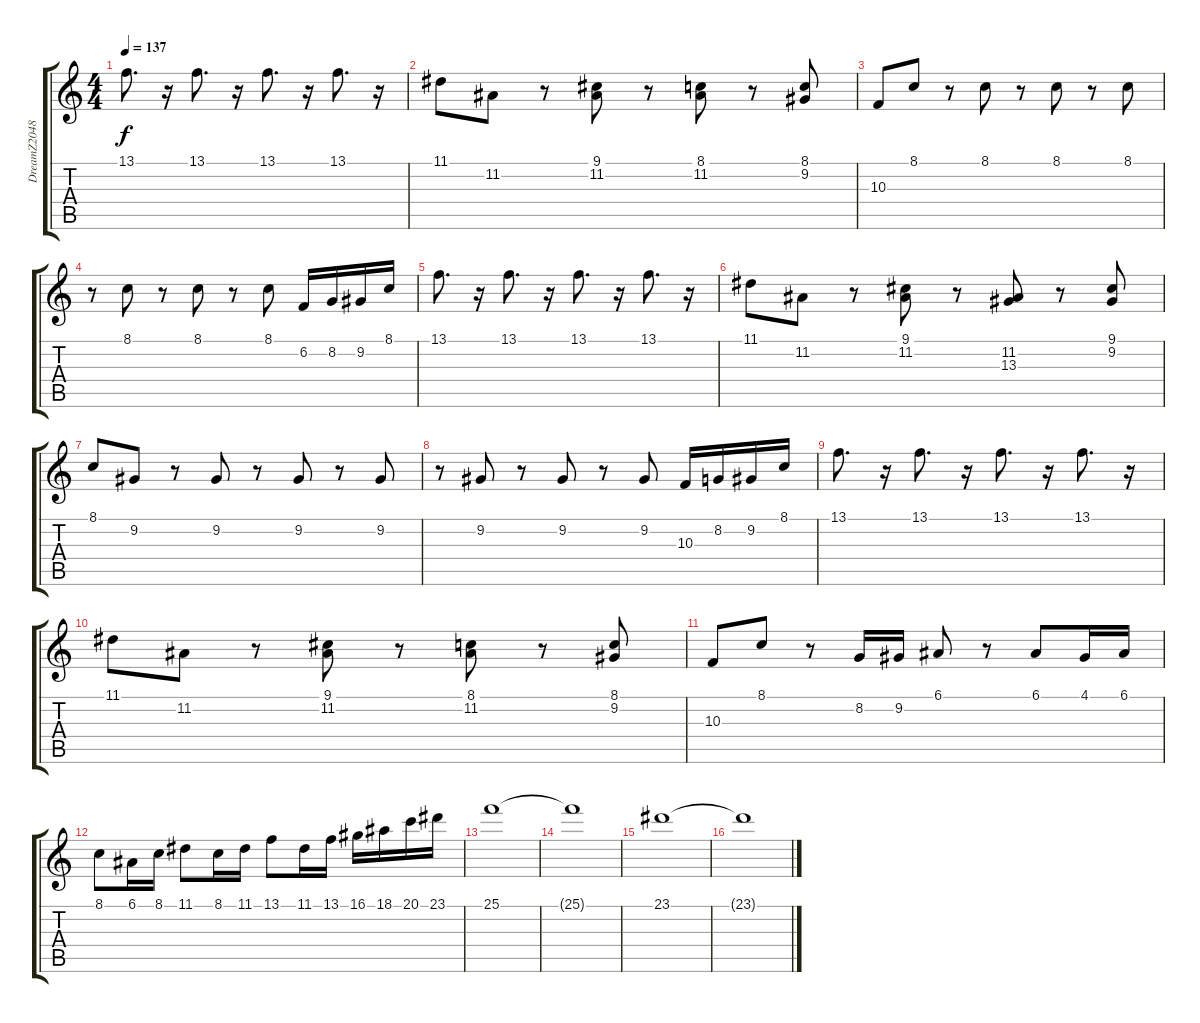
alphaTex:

\track ("DreamZ2048@aol.com" "DreamZ2048") {instrument lead2sawtooth}
\staff {score tabs}
\tuning (E4 B3 G3 D3 A2 E2) {hide}
\ts (4 4)
\tempo 137
\clef g2
\ks c
13.1.8{d dy f volume 10} r.16 13.1.8{d volume 8} r.16 13.1.8{d volume 7} r.16 13.1.8{d volume 6} r.16 |
11.1.8{volume 10} 11.2.8 r.8 (9.1 11.2).8 r.8 (8.1 11.2).8 r.8 (8.1 9.2).8 |
10.3.8{volume 10} 8.1.8{volume 10} r.8 8.1.8{volume 9} r.8 8.1.8{volume 8} r.8 8.1.8{volume 7} |
r.8 8.1.8{volume 6} r.8 8.1.8{volume 6} r.8 8.1.8{volume 5} 6.2.16{volume 5} 8.2.16{volume 4} 9.2.16{volume 4} 8.1.16 |
13.1.8{d volume 10} r.16 13.1.8{d volume 8} r.16 13.1.8{d volume 7} r.16 13.1.8{d volume 6} r.16 |
11.1.8{volume 10} 11.2.8 r.8 (9.1 11.2).8 r.8 (11.2 13.3).8 r.8 (9.1 9.2).8 |
8.1.8{volume 10} 9.2.8{volume 10} r.8 9.2.8{volume 9} r.8 9.2.8{volume 8} r.8 9.2.8{volume 7} |
r.8 9.2.8{volume 6} r.8 9.2.8{volume 6} r.8 9.2.8{volume 5} 10.3.16{volume 5} 8.2.16{volume 4} 9.2.16{volume 10} 8.1.16 |
13.1.8{d volume 10} r.16 13.1.8{d volume 8} r.16 13.1.8{d volume 7} r.16 13.1.8{d volume 6} r.16 |
11.1.8{volume 10} 11.2.8 r.8 (9.1 11.2).8 r.8 (8.1 11.2).8 r.8 (8.1 9.2).8 |
10.3.8{volume 10} 8.1.8{volume 10} r.8 8.2.16{volume 10} 9.2.16{volume 10} 6.1.8{volume 10} r.8 6.1.8{volume 11} 4.1.16{volume 11} 6.1.16{volume 11} |
8.1.8{volume 11} 6.1.16{volume 11} 8.1.16 11.1.8{volume 11} 8.1.16{volume 12} 11.1.16{volume 12} 13.1.8{volume 12} 11.1.16{volume 12} 13.1.16 16.1.16{volume 12} 18.1.16{volume 12} 20.1.16 23.1.16{volume 12} |
25.1.1{volume 12 balance 8} |
25.1{t}.1 |
23.1.1{volume 10} |
23.1{t}.1
